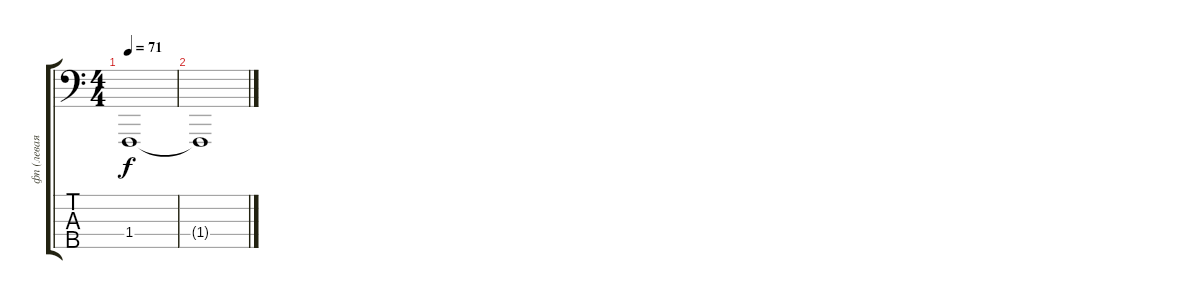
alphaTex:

\track ("фп (левая рука)" "фп (левая ") {instrument acousticgrandpiano}
\staff {score tabs}
\tuning (G2 D2 A1 E1 B0) {hide}
\ts (4 4)
\tempo 71
\clef f4
\ks c
1.4.1{dy f} |
1.4{t}.1
